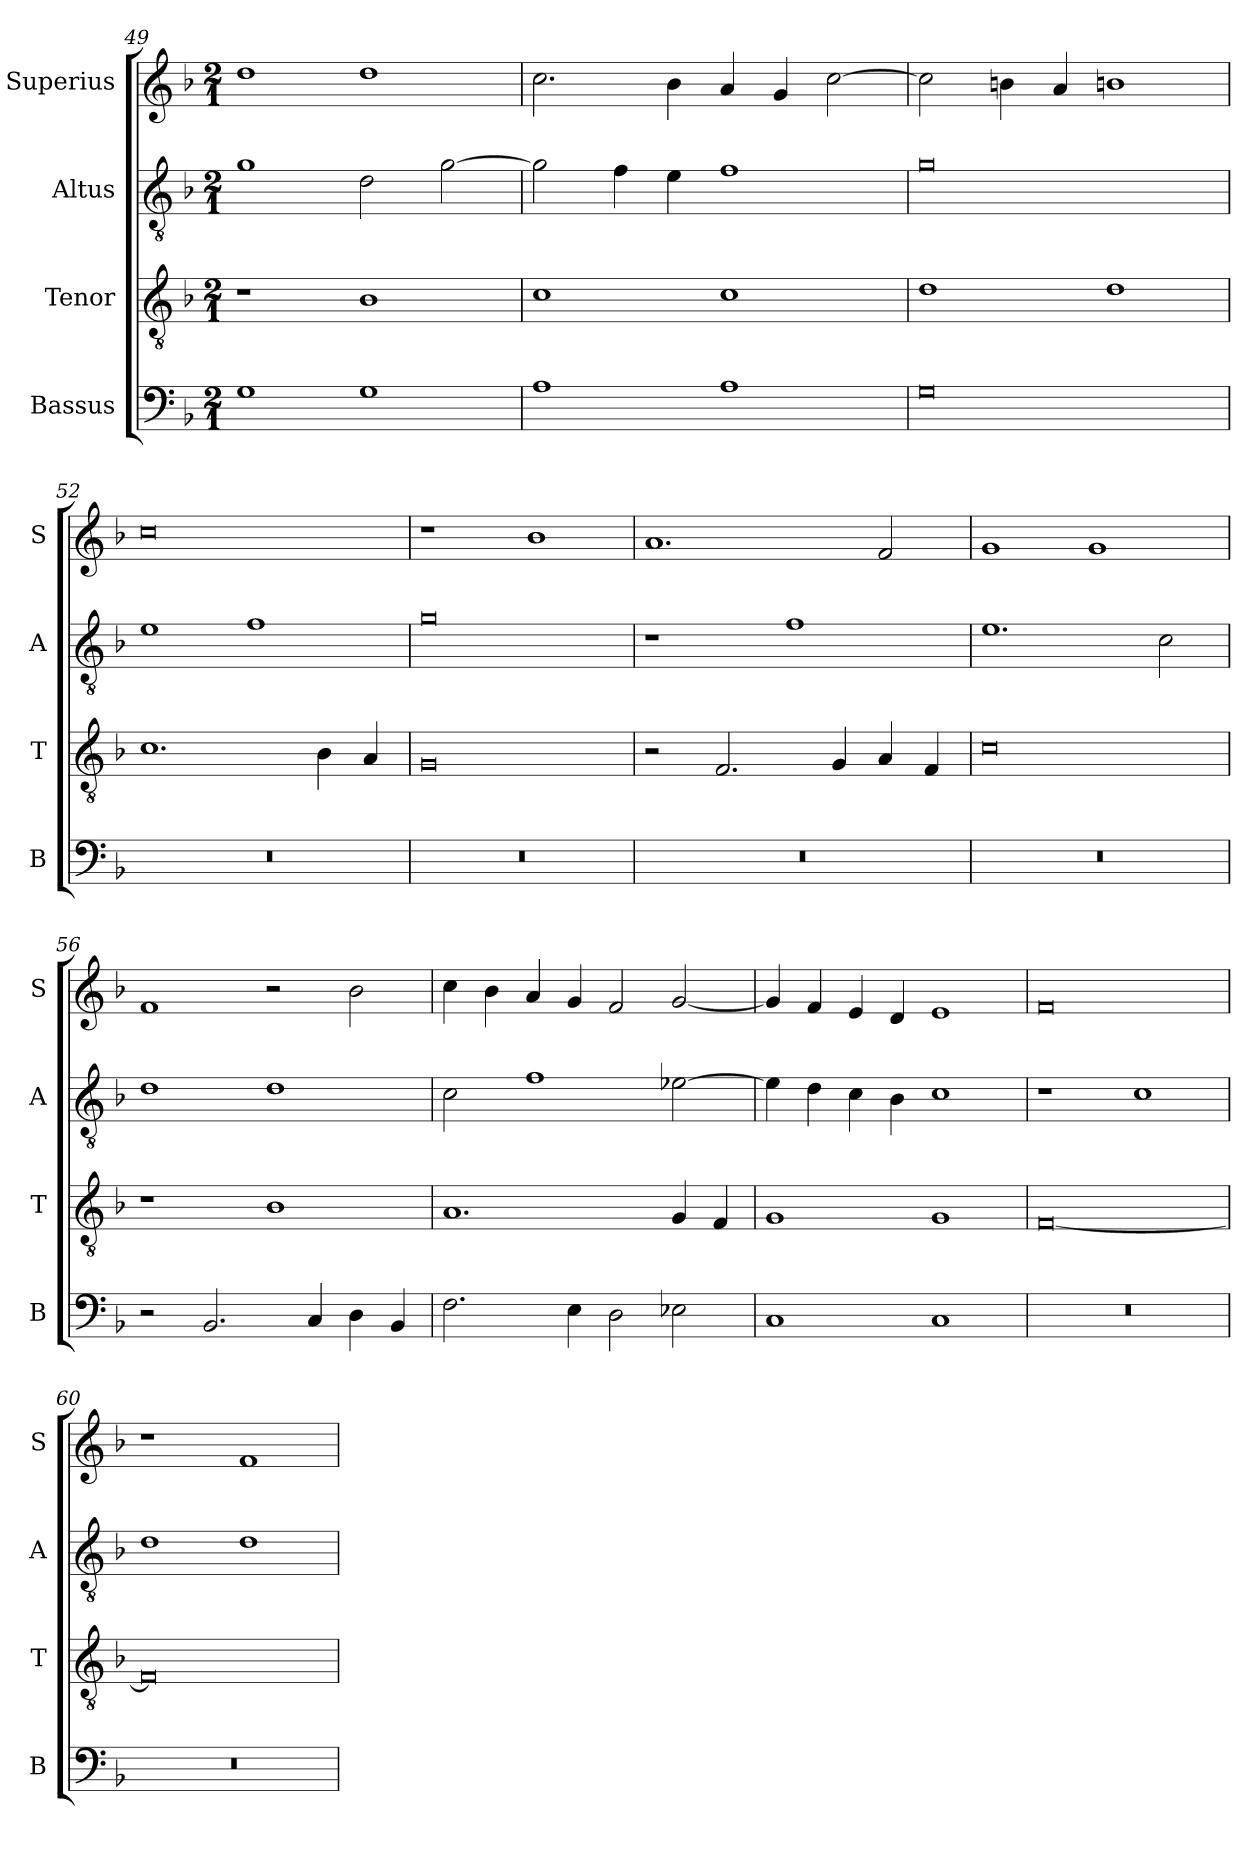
**kern	**kern	**kern	**kern
*part4	*part3	*part2	*part1
*staff4	*staff3	*staff2	*staff1
*I"Bassus	*I"Tenor	*I"Altus	*I"Superius
*I'B	*I'T	*I'A	*I'S
*clefF4	*clefGv2	*clefGv2	*clefG2
*k[b-]	*k[b-]	*k[b-]	*k[b-]
*M2/1	*M2/1	*M2/1	*M2/1
=49	=49	=49	=49
1G	1r	1g	1dd
1G	1B-	2d\	1dd
.	.	[2g\	.
=50	=50	=50	=50
1A	1c	2g\]	2.cc\
.	.	4f\	.
.	.	4e\	4b-\
1A	1c	1f	4a/
.	.	.	4g/
.	.	.	[2cc\
=51	=51	=51	=51
0G	1d	0g	2cc\]
.	.	.	4bn\
.	.	.	4a/
.	1d	.	1bn
=52	=52	=52	=52
0r	1.c	1e	0cc
.	.	1f	.
.	4B-\	.	.
.	4A/	.	.
=53	=53	=53	=53
0r	0G	0g	1r
.	.	.	1b-
=54	=54	=54	=54
0r	2r	1r	1.a
.	2.F/	.	.
.	.	1f	.
.	4G/	.	.
.	4A/	.	2f/
.	4F/	.	.
=55	=55	=55	=55
0r	0c	1.e	1g
.	.	.	1g
.	.	2c\	.
=56	=56	=56	=56
2r	1r	1d	1f
2.BB-/	.	.	.
.	1B-	1d	2r
4C/	.	.	.
4D\	.	.	2b-\
4BB-/	.	.	.
=57	=57	=57	=57
2.F\	1.A	2c\	4cc\
.	.	.	4b-\
.	.	1f	4a/
4E\	.	.	4g/
2D\	.	.	2f/
2E-X\	4G/	[2e-X\	[2g/
.	4F/	.	.
=58	=58	=58	=58
1C	1G	4e-\]	4g/]
.	.	4d\	4f/
.	.	4c\	4e/
.	.	4B-\	4d/
1C	1G	1c	1e
=59	=59	=59	=59
0r	[0F	1r	0f
.	.	1c	.
=60	=60	=60	=60
0r	0F]	1d	1r
.	.	1d	1f
=	=	=	=
*-	*-	*-	*-
